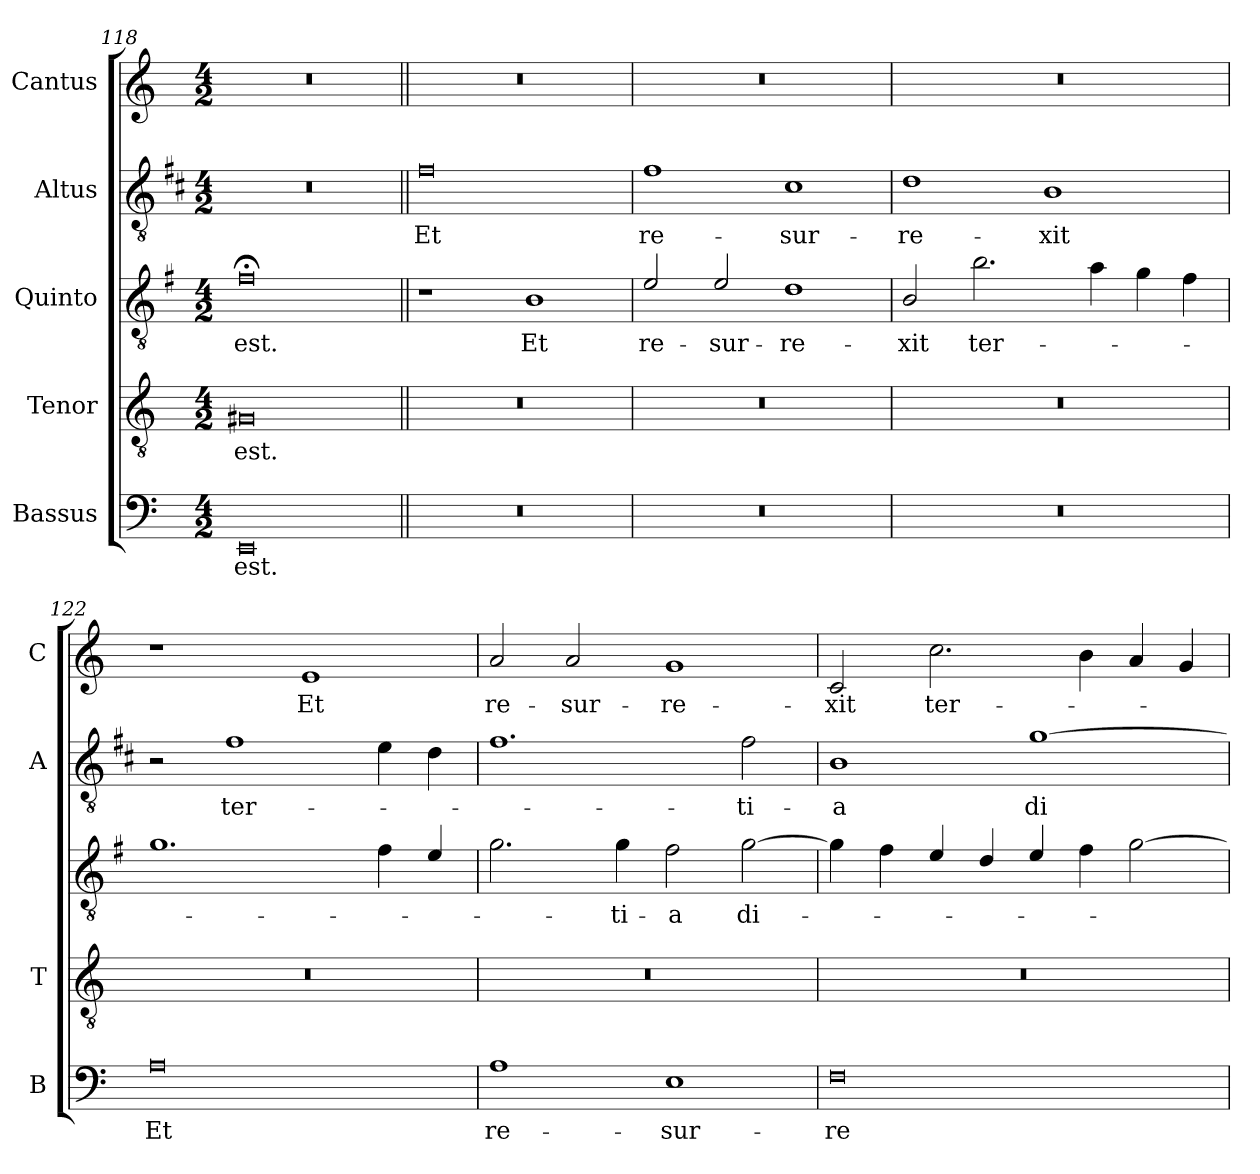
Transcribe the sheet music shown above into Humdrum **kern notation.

**kern	**text	**kern	**text	**kern	**text	**kern	**text	**kern	**text
*part5	*part5	*part4	*part4	*part3	*part3	*part2	*part2	*part1	*part1
*staff5	*staff5	*staff4	*staff4	*staff3	*staff3	*staff2	*staff2	*staff1	*staff1
*I"Bassus	*	*I"Tenor	*	*I"Quinto	*	*I"Altus	*	*I"Cantus	*
*I'B	*	*I'T	*	*	*	*I'A	*	*I'C	*
*clefF4	*	*clefGv2	*	*clefGv2	*	*clefGv2	*	*clefG2	*
*	*	*	*	*ITrd4c7	*	*ITrd1c2	*	*	*
*k[]	*	*k[]	*	*k[]	*	*k[]	*	*k[]	*
*C:	*	*C:	*	*C:	*	*C:	*	*C:	*
*M4/2	*	*M4/2	*	*M4/2	*	*M4/2	*	*M4/2	*
=118	=118	=118	=118	=118	=118	=118	=118	=118	=118
!	!LO:LY:b	!	!LO:LY:b	!	!LO:LY:b	!	!	!	!
0EE	est.	0G#X	est.	0B;<	est.	0r	.	0r	.
=119||	=119||	=119||	=119||	=119||	=119||	=119||	=119||	=119||	=119||
!	!	!	!	!	!	!	!LO:LY:b	!	!
0r	.	0r	.	1r	.	0e	Et	0r	.
!	!	!	!	!	!LO:LY:b	!	!	!	!
.	.	.	.	1E	Et	.	.	.	.
!!LO:LB:g=z
=120	=120	=120	=120	=120	=120	=120	=120	=120	=120
!	!	!	!	!	!LO:LY:b	!	!LO:LY:b	!	!
0r	.	0r	.	2A/	re-	1e	re-	0r	.
!	!	!	!	!	!LO:LY:b	!	!	!	!
.	.	.	.	2A/	-sur-	.	.	.	.
!	!	!	!	!	!LO:LY:b	!	!LO:LY:b	!	!
.	.	.	.	1G	-re-	1B	-sur-	.	.
=121	=121	=121	=121	=121	=121	=121	=121	=121	=121
!	!	!	!	!	!LO:LY:b	!	!LO:LY:b	!	!
0r	.	0r	.	2E/	-xit	1c	-re-	0r	.
!	!	!	!	!	!LO:LY:b	!	!	!	!
.	.	.	.	2.e\	ter-	.	.	.	.
!	!	!	!	!	!	!	!LO:LY:b	!	!
.	.	.	.	.	.	1A	-xit	.	.
.	.	.	.	4d\	.	.	.	.	.
.	.	.	.	4c\	.	.	.	.	.
.	.	.	.	4B\	.	.	.	.	.
=122	=122	=122	=122	=122	=122	=122	=122	=122	=122
!	!LO:LY:b	!	!	!	!	!	!	!	!
0A	Et	0r	.	1.c	.	2r	.	1r	.
!	!	!	!	!	!	!	!LO:LY:b	!	!
.	.	.	.	.	.	1e	ter-	.	.
!	!	!	!	!	!	!	!	!	!LO:LY:b
.	.	.	.	.	.	.	.	1e	Et
.	.	.	.	4B\	.	4d\	.	.	.
.	.	.	.	4A/	.	4c\	.	.	.
=123	=123	=123	=123	=123	=123	=123	=123	=123	=123
!	!LO:LY:b	!	!	!	!	!	!	!	!LO:LY:b
1A	re-	0r	.	2.c\	.	1.e	.	2a/	re-
!	!	!	!	!	!	!	!	!	!LO:LY:b
.	.	.	.	.	.	.	.	2a/	-sur-
!	!	!	!	!	!LO:LY:b	!	!	!	!
.	.	.	.	4c\	-ti-	.	.	.	.
!	!LO:LY:b	!	!	!	!LO:LY:b	!	!	!	!LO:LY:b
1E	-sur-	.	.	2B\	-a	.	.	1g	-re-
!	!	!	!	!	!LO:LY:b	!	!LO:LY:b	!	!
.	.	.	.	[2c\	di-	2e\	-ti-	.	.
=124	=124	=124	=124	=124	=124	=124	=124	=124	=124
!	!LO:LY:b	!	!	!	!	!	!LO:LY:b	!	!LO:LY:b
0F	-re-	0r	.	4c\]	.	1A	-a	2c/	-xit
.	.	.	.	4B\	.	.	.	.	.
!	!	!	!	!	!	!	!	!	!LO:LY:b
.	.	.	.	4A/	.	.	.	2.cc\	ter-
.	.	.	.	4G/	.	.	.	.	.
!	!	!	!	!	!	!	!LO:LY:b	!	!
.	.	.	.	4A/	.	[1f	di-	.	.
.	.	.	.	4B\	.	.	.	4b\	.
.	.	.	.	[2c\	.	.	.	4a/	.
.	.	.	.	.	.	.	.	4g/	.
=	=	=	=	=	=	=	=	=	=
*-	*-	*-	*-	*-	*-	*-	*-	*-	*-
